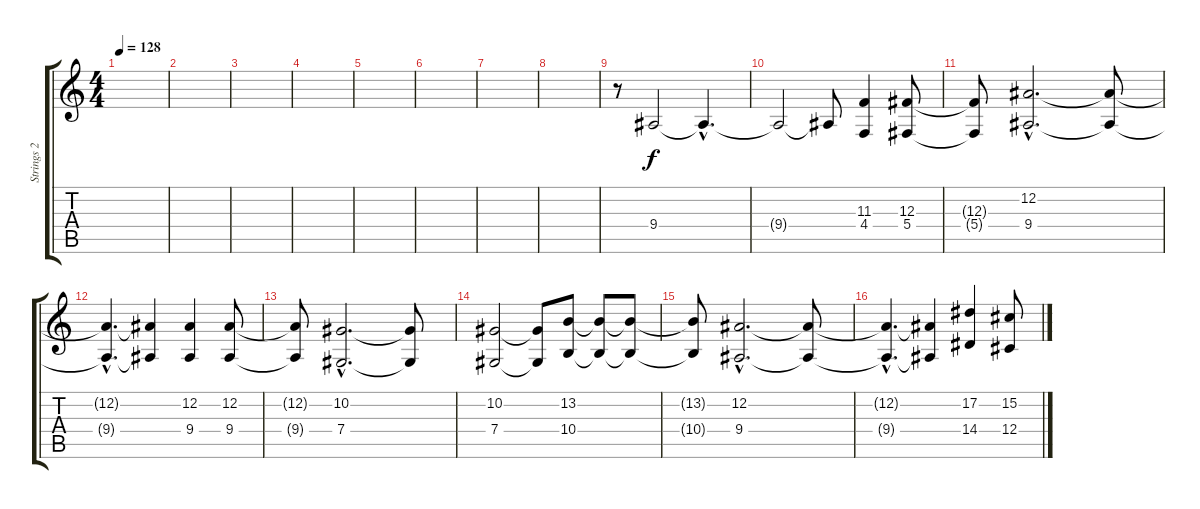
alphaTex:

\track ("Strings 2" "Strings 2") {instrument stringensemble1}
\staff {score tabs}
\tuning (Eb4 Bb3 Gb3 Db3 Ab2 Eb2) {hide}
\ts (4 4)
\tempo 128
\clef g2
\ks c
|
|
|
|
|
|
|
|
r.8{volume 14 balance 8} 9.4.2 9.4{hac t}.4{d} |
9.4{t}.2 9.4{t}.8 (11.3 4.4).4 (12.3 5.4).8 |
(12.3{t} 5.4{t}).8 (12.2{hac} 9.4{hac}).2{d} (12.2{t} 9.4{t}).8 |
(12.2{hac t} 9.4{hac t}).4{d} (12.2{t} 9.4{t}).4 (12.2 9.4).4 (12.2 9.4).8 |
(12.2{t} 9.4{t}).8 (10.2{hac} 7.4{hac}).2{d} (10.2{t} 7.4{t}).8 |
(10.2 7.4).2 (10.2{t} 7.4{t}).8 (13.2 10.4).8 (13.2{t} 10.4{t}).8 (13.2{t} 10.4{t}).8 |
(13.2{t} 10.4{t}).8 (12.2{hac} 9.4{hac}).2{d} (12.2{t} 9.4{t}).8 |
(12.2{hac t} 9.4{hac t}).4{d} (12.2{t} 9.4{t}).4 (17.2 14.4).4{volume 14} (15.2 12.4).8
